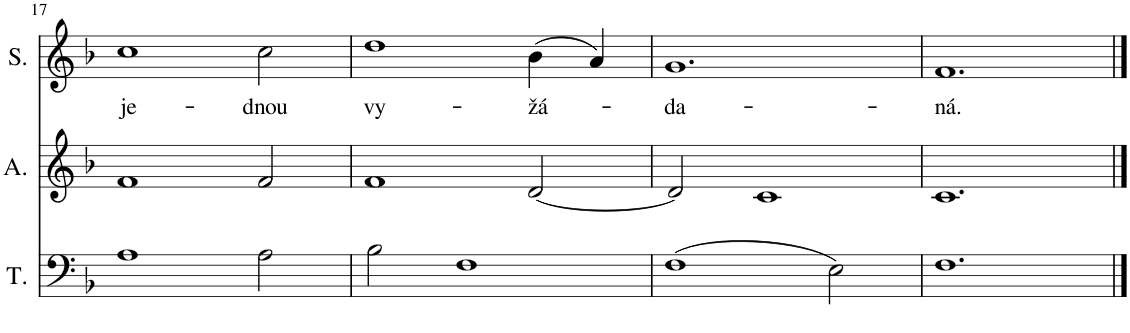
**kern	**kern	**kern	**text
*part3	*part2	*part1	*part1
*staff3	*staff2	*staff1	*staff1
*I"Tenor	*I"Alto	*I"Soprano	*
*I'T.	*I'A.	*I'S.	*
!!LO:PB:g=z
*clefF4	*clefG2	*clefG2	*
*k[b-]	*k[b-]	*k[b-]	*
*M3/2	*M3/2	*M3/2	*
=17	=17	=17	=17
!	!	!	!LO:LY:b
1A	1f	1cc	je-
!	!	!	!LO:LY:b
2A\	2f/	2cc\	-dnou
=18	=18	=18	=18
!	!	!	!LO:LY:b
2B-\	1f	1dd	vy-
1F	.	.	.
!	!	!	!LO:LY:b
.	[2d/	(4b-\	-žá-
.	.	4a/)	.
=19	=19	=19	=19
!	!	!	!LO:LY:b
(1F	2d/]	1.g	-da-
.	1c	.	.
2E\)	.	.	.
=20	=20	=20	=20
!	!	!	!LO:LY:b
1.F	1.c	1.f	-ná.
==	==	==	==
*-	*-	*-	*-
